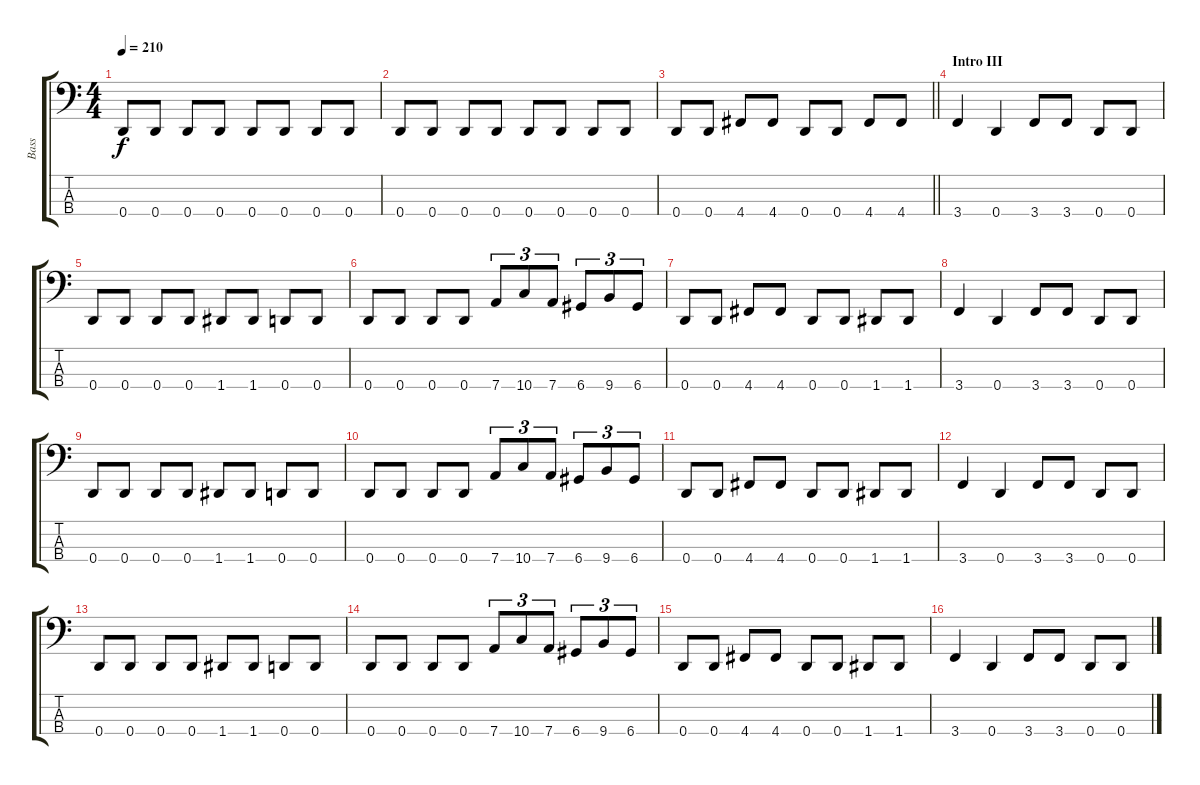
\track ("Bass" "Bass") {instrument electricbasspick}
\staff {score tabs}
\tuning (F2 C2 G1 D1) {hide}
\ts (4 4)
\tempo 210
\clef f4
\ks c
0.4.8{dy f} 0.4.8 0.4.8 0.4.8 0.4.8 0.4.8 0.4.8 0.4.8 |
0.4.8 0.4.8 0.4.8 0.4.8 0.4.8 0.4.8 0.4.8 0.4.8 |
\barLineRight lightlight
0.4.8 0.4.8 4.4.8 4.4.8 0.4.8 0.4.8 4.4.8 4.4.8 |
\section ("" "Intro III")
3.4.4 0.4.4 3.4.8 3.4.8 0.4.8 0.4.8 |
0.4.8 0.4.8 0.4.8 0.4.8 1.4.8 1.4.8 0.4.8 0.4.8 |
0.4.8 0.4.8 0.4.8 0.4.8 7.4.8{tu (3 2)} 10.4.8{tu (3 2)} 7.4.8{tu (3 2)} 6.4.8{tu (3 2)} 9.4.8{tu (3 2)} 6.4.8{tu (3 2)} |
0.4.8 0.4.8 4.4.8 4.4.8 0.4.8 0.4.8 1.4.8 1.4.8 |
3.4.4 0.4.4 3.4.8 3.4.8 0.4.8 0.4.8 |
0.4.8 0.4.8 0.4.8 0.4.8 1.4.8 1.4.8 0.4.8 0.4.8 |
0.4.8 0.4.8 0.4.8 0.4.8 7.4.8{tu (3 2)} 10.4.8{tu (3 2)} 7.4.8{tu (3 2)} 6.4.8{tu (3 2)} 9.4.8{tu (3 2)} 6.4.8{tu (3 2)} |
0.4.8 0.4.8 4.4.8 4.4.8 0.4.8 0.4.8 1.4.8 1.4.8 |
3.4.4 0.4.4 3.4.8 3.4.8 0.4.8 0.4.8 |
0.4.8 0.4.8 0.4.8 0.4.8 1.4.8 1.4.8 0.4.8 0.4.8 |
0.4.8 0.4.8 0.4.8 0.4.8 7.4.8{tu (3 2)} 10.4.8{tu (3 2)} 7.4.8{tu (3 2)} 6.4.8{tu (3 2)} 9.4.8{tu (3 2)} 6.4.8{tu (3 2)} |
0.4.8 0.4.8 4.4.8 4.4.8 0.4.8 0.4.8 1.4.8 1.4.8 |
3.4.4 0.4.4 3.4.8 3.4.8 0.4.8 0.4.8
